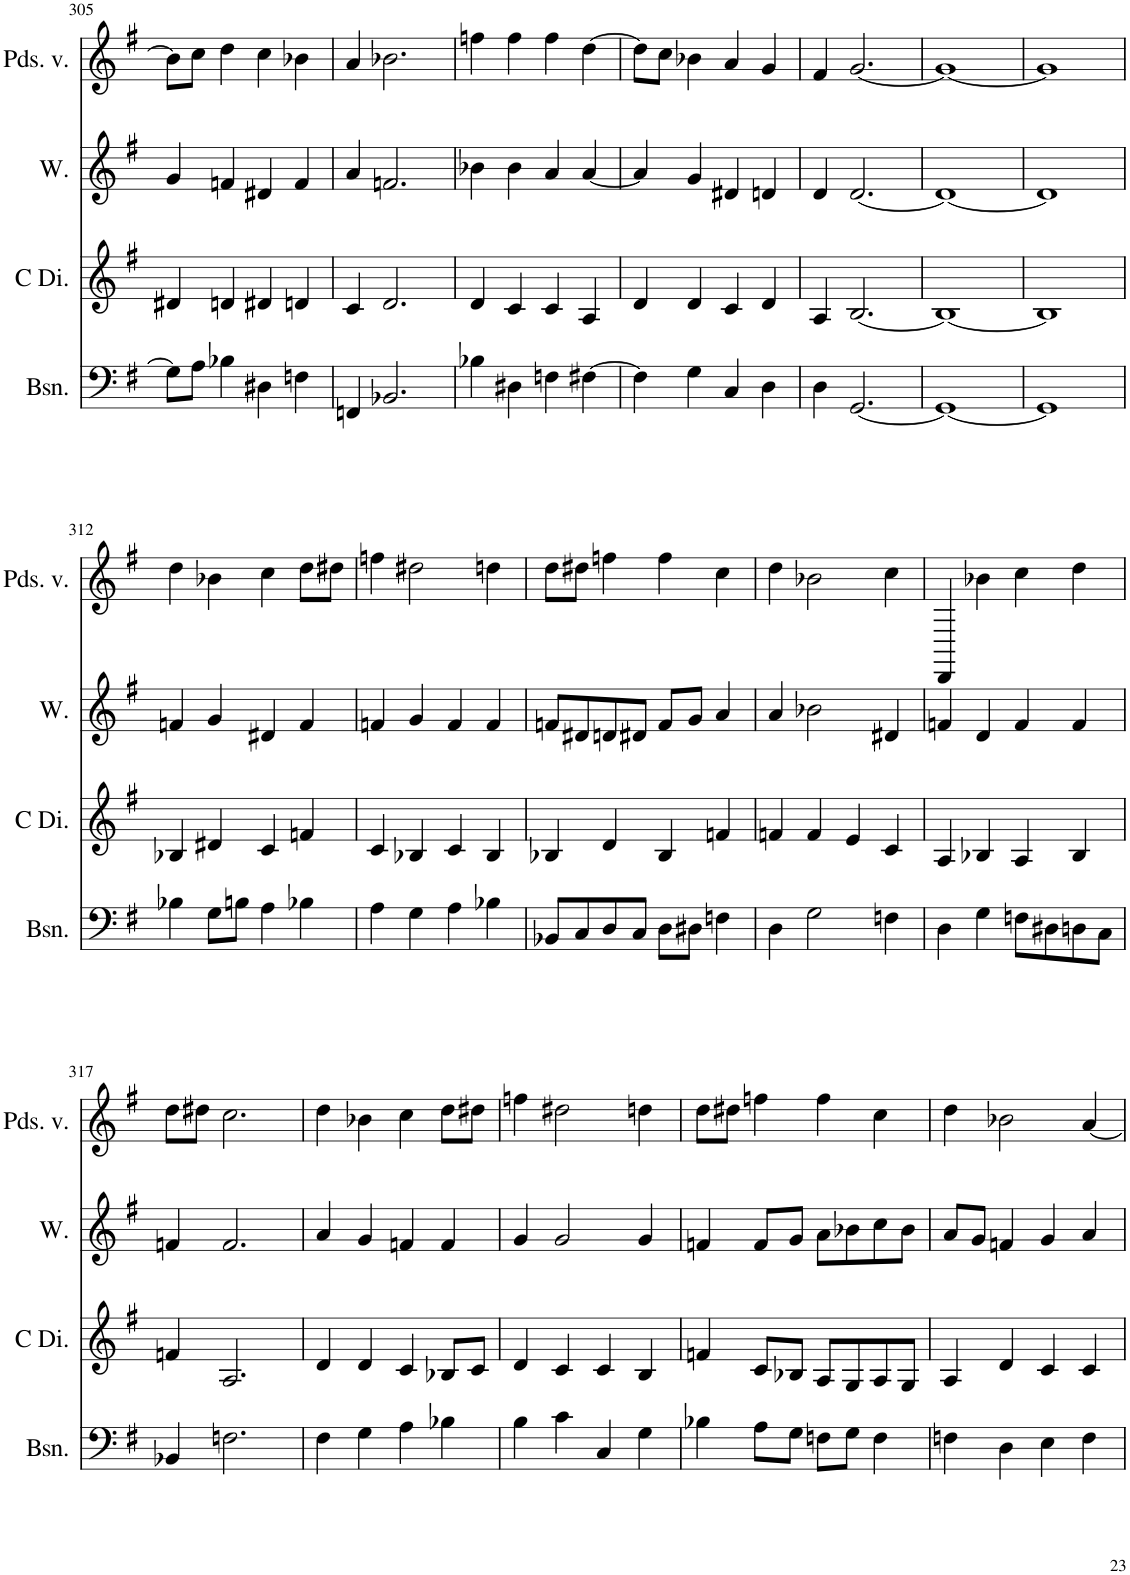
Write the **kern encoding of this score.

**kern	**kern	**kern	**kern
*part4	*part3	*part2	*part1
*staff4	*staff3	*staff2	*staff1
*I"Bassoon, Bassoon	*I"C Dizi, Piccolo	*I"Winds, Flute	*I"Pardessus de viole, Violin
*I'Bsn.	*I'C Di.	*I'W.	*I'Pds. v.
!!LO:PB:g=z
*clefF4	*clefG2	*clefG2	*clefG2
*	*Trd-7c-12	*	*
*k[f#]	*k[f#]	*k[f#]	*k[f#]
*M4/4	*M4/4	*M4/4	*M4/4
=305	=305	=305	=305
8G\L]	4d#X/	4g/	8b-\L]
8A\J	.	.	8cc\J
4B-X\	4dn/	4fn/	4dd\
4D#X\	4d#X/	4d#X/	4cc\
4Fn\	4dn/	4f/	4b-X\
=306	=306	=306	=306
4FFn/	4c/	4a/	4a/
2.BB-X/	2.d/	2.fn/	2.b-X\
=307	=307	=307	=307
4B-X\	4d/	4b-X\	4ffn\
4D#X\	4c/	4b-\	4ff\
4Fn\	4c/	4a/	4ff\
[4F#X\	4A/	[4a/	[4dd\
=308	=308	=308	=308
4F#\]	4d/	4a/]	8dd\L]
.	.	.	8cc\J
4G\	4d/	4g/	4b-X\
4C/	4c/	4d#X/	4a/
4D\	4d/	4dn/	4g/
=309	=309	=309	=309
4D\	4A/	4d/	4f#/
[2.GG/	[2.B/	[2.d/	[2.g/
=310	=310	=310	=310
1GG_	1B_	1d_	1g_
=311	=311	=311	=311
1GG]	1B]	1d]	1g]
!!LO:LB:g=z
=312	=312	=312	=312
4B-X\	4B-X/	4fn/	4dd\
8G\L	4d#X/	4g/	4b-X\
8Bn\J	.	.	.
4A\	4c/	4d#X/	4cc\
4B-X\	4fn/	4f/	8dd\L
.	.	.	8dd#X\J
=313	=313	=313	=313
4A\	4c/	4fn/	4ffn\
4G\	4B-X/	4g/	2dd#X\
4A\	4c/	4f/	.
4B-X\	4B-/	4f/	4ddn\
=314	=314	=314	=314
8BB-X/L	4B-X/	8fn/L	8dd\L
8C/	.	8d#X/	8dd#X\J
8D/	4d/	8dn/	4ffn\
8C/J	.	8d#X/J	.
8D\L	4B-/	8f/L	4ff\
8D#X\J	.	8g/J	.
4Fn\	4fn/	4a/	4cc\
=315	=315	=315	=315
4D\	4fn/	4a/	4dd\
2G\	4f/	2b-X\	2b-X\
.	4e/	.	.
4Fn\	4c/	4d#X/	4cc\
=316	=316	=316	=316
4D\	4A/	4fn/	4DD/
4G\	4B-X/	4d/	4b-X\
8Fn\L	4A/	4f/	4cc\
8D#X\	.	.	.
8Dn\	4B-/	4f/	4dd\
8C\J	.	.	.
!!LO:LB:g=z
=317	=317	=317	=317
4BB-X/	4fn/	4fn/	8dd\L
.	.	.	8dd#X\J
2.Fn\	2.A/	2.f/	2.cc\
=318	=318	=318	=318
4F#\	4d/	4a/	4dd\
4G\	4d/	4g/	4b-X\
4A\	4c/	4fn/	4cc\
4B-X\	8B-X/L	4f/	8dd\L
.	8c/J	.	8dd#X\J
=319	=319	=319	=319
4B\	4d/	4g/	4ffn\
4c\	4c/	2g/	2dd#X\
4C/	4c/	.	.
4G\	4B/	4g/	4ddn\
=320	=320	=320	=320
4B-X\	4fn/	4fn/	8dd\L
.	.	.	8dd#X\J
8A\L	8c/L	8f/L	4ffn\
8G\J	8B-X/J	8g/J	.
8Fn\L	8A/L	8a\L	4ff\
8G\J	8G/	8b-X\	.
4F\	8A/	8cc\	4cc\
.	8G/J	8b-\J	.
=321	=321	=321	=321
4Fn\	4A/	8a/L	4dd\
.	.	8g/J	.
4D\	4d/	4fn/	2b-X\
4E\	4c/	4g/	.
4F\	4c/	4a/	[4a/
=	=	=	=
*-	*-	*-	*-
